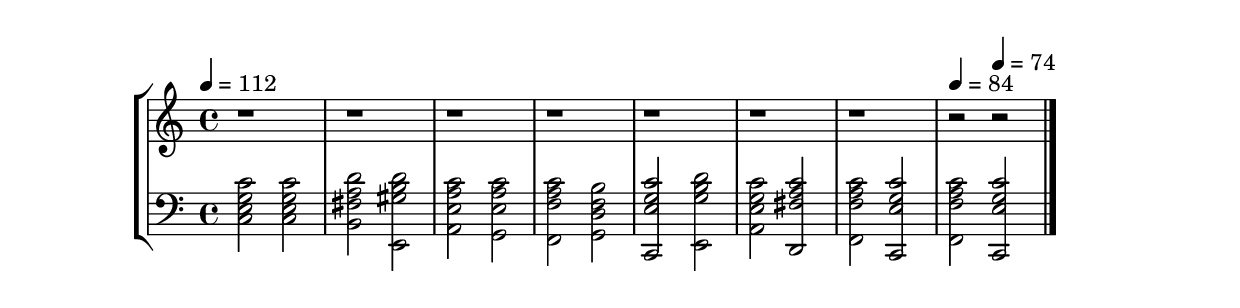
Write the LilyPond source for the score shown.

\version "2.12.1"

\header {
	 title = \markup \center-column {}
	 composer = \markup \center-column {}
}
melody = {

	\key c \major
	\tempo 4 = 112
	\clef treble
	\time 4/4
		\key c \major
	\tempo 4 = 112
	\clef treble
 r1  r1  r1  r1  r1  r1  r1  \tempo 4 = 84 r2 \tempo 4 = 74 r2 \bar "|."}
text = \lyricmode {

	
}
upper = {

	\tempo 4 = 112
	\key c \major
	\time 4/4
	\clef bass
	<c e g c'>2
<c e g c'>2
<b, fis a d'>2
<e, gis b d'>2
<a, e a c'>2
<g, e a c'>2
<f, f a c'>2
<g, d f b>2
<c, e g c'>2
<e, g b d'>2
<a, e g c'>2
<d, fis a c'>2
<f, f a c'>2
<c, e g c'>2
<f, f a c'>2
<c, e g c'>2

	 \bar "|."}
lower = {

	\tempo 4 = 112
	\key c \major
	\time 4/4
	\clef bass
 r1  r1  r1  r1  r1  r1  r1  r1 \bar "|."}
\score {
	<<
		 \new StaffGroup <<
		 \new Voice = "one" { \melody }
		 \new Lyrics \lyricsto "one" \text
			 \new Staff {\upper}
		 >>
	>>
	\layout {
		\context {
			\Voice
			\remove Note_heads_engraver
			\consists Completion_heads_engraver
		}
	}
	\midi {
	\context {
		\Score
		 tempoWholesPerMinute = #(ly:make-moment 120 4)
	}
	}
}
